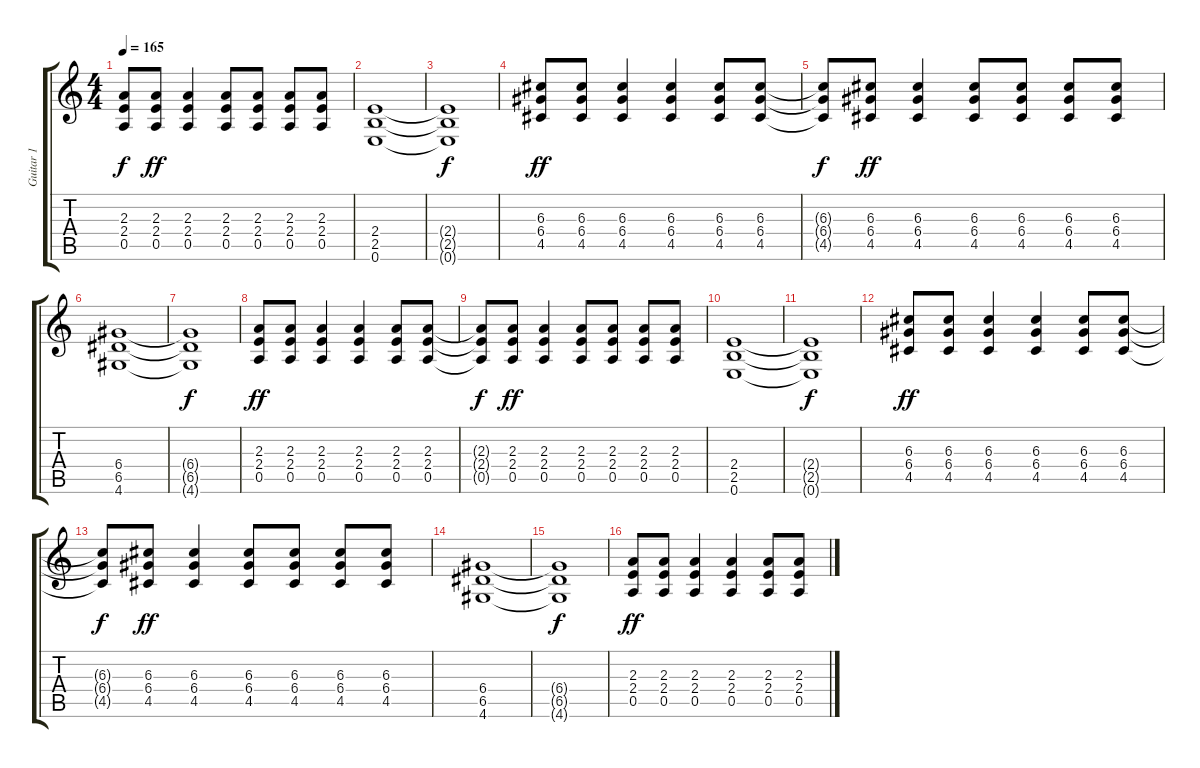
\track ("Guitar 1" "Guitar 1") {instrument distortionguitar}
\staff {score tabs}
\tuning (E4 B3 G3 D3 A2 E2) {hide}
\ts (4 4)
\tempo 165
\clef g2
\ks c
(2.3{t} 2.4{t} 0.5{t}).8{dy f} (2.3 2.4 0.5).8{dy ff} (2.3 2.4 0.5).4 (2.3 2.4 0.5).8 (2.3 2.4 0.5).8 (2.3 2.4 0.5).8 (2.3 2.4 0.5).8 |
(2.4 2.5 0.6).1 |
(2.4{t} 2.5{t} 0.6{t}).1{dy f} |
(6.3 6.4 4.5).8{dy ff} (6.3 6.4 4.5).8 (6.3 6.4 4.5).4 (6.3 6.4 4.5).4 (6.3 6.4 4.5).8 (6.3 6.4 4.5).8 |
(6.3{t} 6.4{t} 4.5{t}).8{dy f} (6.3 6.4 4.5).8{dy ff} (6.3 6.4 4.5).4 (6.3 6.4 4.5).8 (6.3 6.4 4.5).8 (6.3 6.4 4.5).8 (6.3 6.4 4.5).8 |
(6.4 6.5 4.6).1 |
(6.4{t} 6.5{t} 4.6{t}).1{dy f} |
(2.3 2.4 0.5).8{dy ff} (2.3 2.4 0.5).8 (2.3 2.4 0.5).4 (2.3 2.4 0.5).4 (2.3 2.4 0.5).8 (2.3 2.4 0.5).8 |
(2.3{t} 2.4{t} 0.5{t}).8{dy f} (2.3 2.4 0.5).8{dy ff} (2.3 2.4 0.5).4 (2.3 2.4 0.5).8 (2.3 2.4 0.5).8 (2.3 2.4 0.5).8 (2.3 2.4 0.5).8 |
(2.4 2.5 0.6).1 |
(2.4{t} 2.5{t} 0.6{t}).1{dy f} |
(6.3 6.4 4.5).8{dy ff} (6.3 6.4 4.5).8 (6.3 6.4 4.5).4 (6.3 6.4 4.5).4 (6.3 6.4 4.5).8 (6.3 6.4 4.5).8 |
(6.3{t} 6.4{t} 4.5{t}).8{dy f} (6.3 6.4 4.5).8{dy ff} (6.3 6.4 4.5).4 (6.3 6.4 4.5).8 (6.3 6.4 4.5).8 (6.3 6.4 4.5).8 (6.3 6.4 4.5).8 |
(6.4 6.5 4.6).1 |
(6.4{t} 6.5{t} 4.6{t}).1{dy f} |
(2.3 2.4 0.5).8{dy ff} (2.3 2.4 0.5).8 (2.3 2.4 0.5).4 (2.3 2.4 0.5).4 (2.3 2.4 0.5).8 (2.3 2.4 0.5).8
